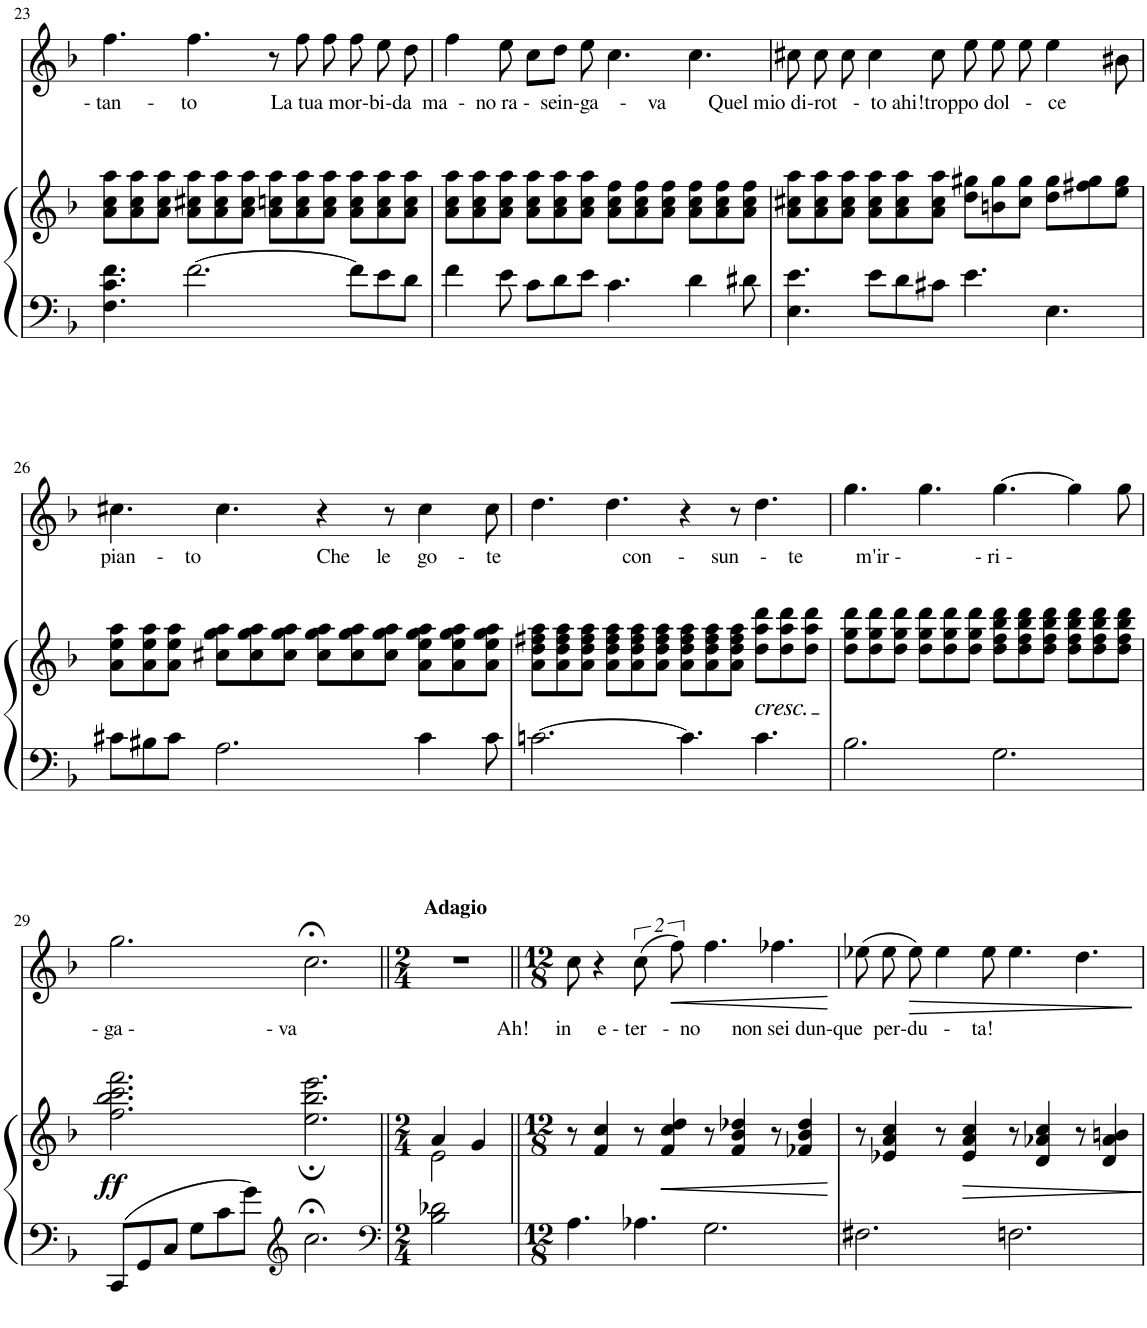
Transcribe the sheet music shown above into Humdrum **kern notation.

**kern	**kern	**dynam	**kern	**dynam
*part2	*part2	*part2	*part1	*part1
*staff3	*staff2	*staff2/3	*staff1	*staff1
*I"Piano	*	*	*I"Voice	*
*I'Pno	*	*	*	*
!!LO:PB:g=z
*clefF4	*clefG2	*	*clefG2	*
*k[b-]	*k[b-]	*	*k[b-]	*
*M12/8	*M12/8	*	*M12/8	*
=23	=23	=23	=23	=23
!	!LO:TX:a:t=- tan     -     to              La tua mor-bi-da  ma  -  no ra -  sein-ga    -    va        Quel mio di-rot   -  to ahi!troppo dol   -   ce	!	!	!
4.F\ 4.c\ 4.f\	8a\ 8cc\ 8aa\L	.	4.ff\	.
.	8a\ 8cc\ 8aa\	.	.	.
.	8a\ 8cc\ 8aa\J	.	.	.
[2.f\	8a\ 8cc#X\ 8aa\L	.	4.ff\	.
.	8a\ 8cc#\ 8aa\	.	.	.
.	8a\ 8cc#\ 8aa\J	.	.	.
.	8a\ 8ccn\ 8aa\L	.	8r	.
.	8a\ 8cc\ 8aa\	.	8ff\	.
.	8a\ 8cc\ 8aa\J	.	8ff\	.
8f\L]	8a\ 8cc\ 8aa\L	.	8ff\	.
8e\	8a\ 8cc\ 8aa\	.	8ee\	.
8d\J	8a\ 8cc\ 8aa\J	.	8dd\	.
=24	=24	=24	=24	=24
4f\	8a\ 8cc\ 8aa\L	.	4ff\	.
.	8a\ 8cc\ 8aa\	.	.	.
8e\	8a\ 8cc\ 8aa\J	.	8ee\	.
8c\L	8a\ 8cc\ 8aa\L	.	8cc\L	.
8d\	8a\ 8cc\ 8aa\	.	8dd\J	.
8e\J	8a\ 8cc\ 8aa\J	.	8ee\	.
4.c\	8a\ 8cc\ 8ff\L	.	4.cc\	.
.	8a\ 8cc\ 8ff\	.	.	.
.	8a\ 8cc\ 8ff\J	.	.	.
4d\	8a\ 8cc\ 8ff\L	.	4.cc\	.
.	8a\ 8cc\ 8ff\	.	.	.
8d#X\	8a\ 8cc\ 8ff\J	.	.	.
=25	=25	=25	=25	=25
4.E\ 4.e\	8a\ 8cc#X\ 8aa\L	.	8cc#X\	.
.	8a\ 8cc#\ 8aa\	.	8cc#\	.
.	8a\ 8cc#\ 8aa\J	.	8cc#\	.
8e\L	8a\ 8cc#\ 8aa\L	.	4cc#\	.
8d\	8a\ 8cc#\ 8aa\	.	.	.
8c#X\J	8a\ 8cc#\ 8aa\J	.	8cc#\	.
4.e\	8dd\ 8gg#X\L	.	8ee\	.
.	8bn\ 8gg#\	.	8ee\	.
.	8cc#\ 8gg#\J	.	8ee\	.
4.E\	8dd\ 8gg#\L	.	4ee\	.
.	8ff#X\ 8gg#\	.	.	.
.	8ee\ 8gg#\J	.	8b#X\	.
!!LO:LB:g=z
=26	=26	=26	=26	=26
!	!LO:TX:a:t=pian    -    to                      Che     le     go    -    te                       con     -     sun    -    te          m'ir -              - ri -	!	!	!
8c#X\L	8a\ 8ee\ 8aa\L	.	4.cc#X\	.
8B#X\	8a\ 8ee\ 8aa\	.	.	.
8c#\J	8a\ 8ee\ 8aa\J	.	.	.
2.A\	8cc#X\ 8gg\ 8aa\L	.	4.cc#\	.
.	8cc#\ 8gg\ 8aa\	.	.	.
.	8cc#\ 8gg\ 8aa\J	.	.	.
.	8cc#\ 8gg\ 8aa\L	.	4r	.
.	8cc#\ 8gg\ 8aa\	.	.	.
.	8cc#\ 8gg\ 8aa\J	.	8r	.
4c#\	8a\ 8ee\ 8gg\ 8aa\L	.	4cc#\	.
.	8a\ 8ee\ 8gg\ 8aa\	.	.	.
8c#\	8a\ 8ee\ 8gg\ 8aa\J	.	8cc#\	.
=27	=27	=27	=27	=27
[2.cn\	8a\ 8dd\ 8ff#X\ 8aa\L	.	4.dd\	.
.	8a\ 8dd\ 8ff#\ 8aa\	.	.	.
.	8a\ 8dd\ 8ff#\ 8aa\J	.	.	.
.	8a\ 8dd\ 8ff#\ 8aa\L	.	4.dd\	.
.	8a\ 8dd\ 8ff#\ 8aa\	.	.	.
.	8a\ 8dd\ 8ff#\ 8aa\J	.	.	.
4.c\]	8a\ 8dd\ 8ff#\ 8aa\L	.	4r	.
.	8a\ 8dd\ 8ff#\ 8aa\	.	.	.
.	8a\ 8dd\ 8ff#\ 8aa\J	.	8r	.
!	!LO:TX:b:i:t=cresc.	!	!	!
4.c\	8dd\ 8aa\ 8ddd\L	.	4.dd\	.
.	8dd\ 8aa\ 8ddd\	.	.	.
.	8dd\ 8aa\ 8ddd\J	.	.	.
=28	=28	=28	=28	=28
2.B-\	8dd\ 8gg\ 8ddd\L	.	4.gg\	.
.	8dd\ 8gg\ 8ddd\	.	.	.
.	8dd\ 8gg\ 8ddd\J	.	.	.
.	8dd\ 8gg\ 8ddd\L	.	4.gg\	.
.	8dd\ 8gg\ 8ddd\	.	.	.
.	8dd\ 8gg\ 8ddd\J	.	.	.
2.G\	8dd\ 8ff\ 8bb-\ 8ddd\L	.	[4.gg\	.
.	8dd\ 8ff\ 8bb-\ 8ddd\	.	.	.
.	8dd\ 8ff\ 8bb-\ 8ddd\J	.	.	.
.	8dd\ 8ff\ 8bb-\ 8ddd\L	.	4gg\]	.
.	8dd\ 8ff\ 8bb-\ 8ddd\	.	.	.
.	8dd\ 8ff\ 8bb-\ 8ddd\J	.	8gg\	.
!!LO:LB:g=z
=29	=29	=29	=29	=29
!	!LO:TX:a:t=- ga -                         - va                                      Ah!     in     e - ter   -  no      non sei dun-que  per-du   -    ta!	!	!	!
!	!	!LO:DY:b	!	!
8CC/L	2.ff\ 2.bb-\ 2.ccc\ 2.fff\	ff	2.gg\	.
8GG/	.	.	.	.
8C/J	.	.	.	.
8G\L	.	.	.	.
8c\	.	.	.	.
8g\J	.	.	.	.
*clefG2	*	*	*	*
2.cc;<\	2.ee\; 2.bb-\; 2.eee\;	.	2.cc;<\	.
=30||	=30||	=30||	=30||	=30||
*clefF4	*	*	*	*
*M2/4	*M2/4	*	*M2/4	*
*	*^	*	*	*
!	!	!	!	!LO:TX:a:B:t=Adagio	!
2B-\ 2d-X\	4a/	2e\	.	2r	.
.	4g/	.	.	.	.
*	*v	*v	*	*	*
=31||	=31||	=31||	=31||	=31||
*M12/8	*M12/8	*	*M12/8	*
4.A\	8r	.	8cc\	.
.	4f/ 4cc/	.	4r	.
4.A-X\	8r	.	(16%3cc\	.
!	!	!LO:HP:b	!	!
.	4f/ 4cc/ 4dd/	<	.	.
!	!	!	!	!LO:HP:b
.	.	.	16%3ff\)	<
2.G\	8r	.	4.ff\	.
.	4f/ 4b-/ 4dd-X/	.	.	.
.	8r	.	4.ff-X\	.
.	4f-X/ 4b-/ 4dd-/	.	.	.
.	.	[	.	[
=32	=32	=32	=32	=32
2.F#X\	8r	.	(8ee-X\	.
.	4e-X/ 4a/ 4cc/	.	8ee-\	.
!	!	!	!	!LO:HP:b
.	.	.	8ee-\)	>
.	8r	.	4ee-\	.
!	!	!LO:HP:b	!	!
.	4e-/ 4a/ 4cc/	>	.	.
.	.	.	8ee-\	.
2.Fn\	8r	.	4.ee-\	.
.	4d/ 4a-X/ 4cc/	.	.	.
.	8r	.	4.dd\	.
.	4d/ 4a-/ 4bn/	.	.	.
.	.	]	.	]
=	=	=	=	=
*-	*-	*-	*-	*-
